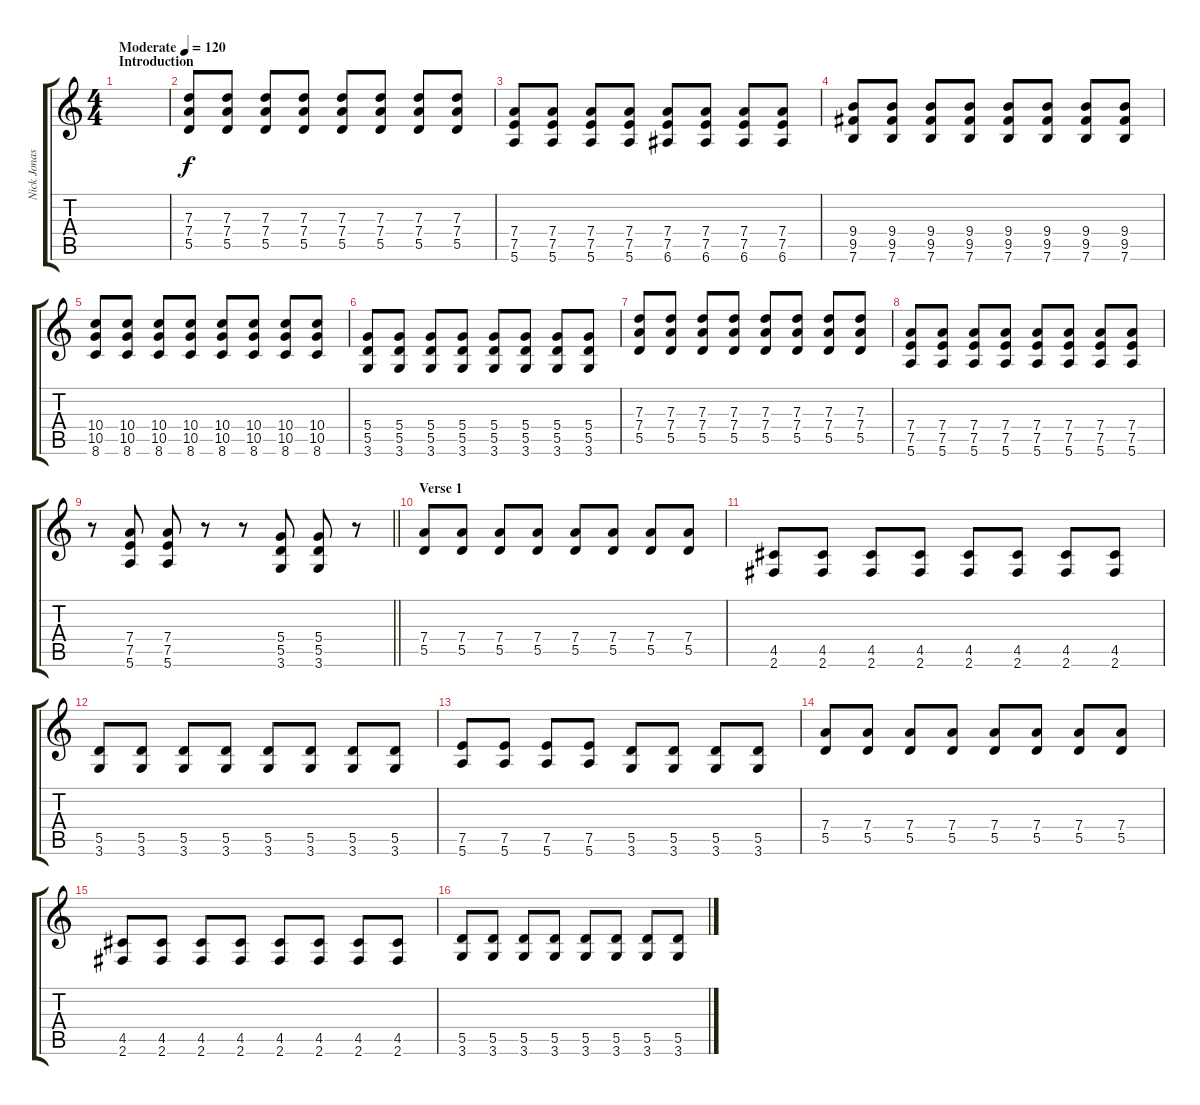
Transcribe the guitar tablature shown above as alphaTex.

\track ("Nick Jonas (Rythm)" "Nick Jonas") {instrument distortionguitar}
\staff {score tabs}
\tuning (E4 B3 G3 D3 A2 E2) {hide}
\ts (4 4)
\section ("" "Introduction")
\tempo (120 "Moderate")
\clef g2
\ks c
|
(7.3 7.4 5.5).8 (7.3 7.4 5.5).8 (7.3 7.4 5.5).8 (7.3 7.4 5.5).8 (7.3 7.4 5.5).8 (7.3 7.4 5.5).8 (7.3 7.4 5.5).8 (7.3 7.4 5.5).8 |
(7.4 7.5 5.6).8 (7.4 7.5 5.6).8 (7.4 7.5 5.6).8 (7.4 7.5 5.6).8 (7.4 7.5 6.6).8 (7.4 7.5 6.6).8 (7.4 7.5 6.6).8 (7.4 7.5 6.6).8 |
(9.4 9.5 7.6).8 (9.4 9.5 7.6).8 (9.4 9.5 7.6).8 (9.4 9.5 7.6).8 (9.4 9.5 7.6).8 (9.4 9.5 7.6).8 (9.4 9.5 7.6).8 (9.4 9.5 7.6).8 |
(10.4 10.5 8.6).8 (10.4 10.5 8.6).8 (10.4 10.5 8.6).8 (10.4 10.5 8.6).8 (10.4 10.5 8.6).8 (10.4 10.5 8.6).8 (10.4 10.5 8.6).8 (10.4 10.5 8.6).8 |
(5.4 5.5 3.6).8 (5.4 5.5 3.6).8 (5.4 5.5 3.6).8 (5.4 5.5 3.6).8 (5.4 5.5 3.6).8 (5.4 5.5 3.6).8 (5.4 5.5 3.6).8 (5.4 5.5 3.6).8 |
(7.3 7.4 5.5).8 (7.3 7.4 5.5).8 (7.3 7.4 5.5).8 (7.3 7.4 5.5).8 (7.3 7.4 5.5).8 (7.3 7.4 5.5).8 (7.3 7.4 5.5).8 (7.3 7.4 5.5).8 |
(7.4 7.5 5.6).8 (7.4 7.5 5.6).8 (7.4 7.5 5.6).8 (7.4 7.5 5.6).8 (7.4 7.5 5.6).8 (7.4 7.5 5.6).8 (7.4 7.5 5.6).8 (7.4 7.5 5.6).8 |
\barLineRight lightlight
r.8 (7.4 7.5 5.6).8 (7.4 7.5 5.6).8 r.8 r.8 (5.4 5.5 3.6).8 (5.4 5.5 3.6).8 r.8 |
\section ("" "Verse 1")
(7.4 5.5).8 (7.4 5.5).8 (7.4 5.5).8 (7.4 5.5).8 (7.4 5.5).8 (7.4 5.5).8 (7.4 5.5).8 (7.4 5.5).8 |
(4.5 2.6).8 (4.5 2.6).8 (4.5 2.6).8 (4.5 2.6).8 (4.5 2.6).8 (4.5 2.6).8 (4.5 2.6).8 (4.5 2.6).8 |
(5.5 3.6).8 (5.5 3.6).8 (5.5 3.6).8 (5.5 3.6).8 (5.5 3.6).8 (5.5 3.6).8 (5.5 3.6).8 (5.5 3.6).8 |
(7.5 5.6).8 (7.5 5.6).8 (7.5 5.6).8 (7.5 5.6).8 (5.5 3.6).8 (5.5 3.6).8 (5.5 3.6).8 (5.5 3.6).8 |
(7.4 5.5).8 (7.4 5.5).8 (7.4 5.5).8 (7.4 5.5).8 (7.4 5.5).8 (7.4 5.5).8 (7.4 5.5).8 (7.4 5.5).8 |
(4.5 2.6).8 (4.5 2.6).8 (4.5 2.6).8 (4.5 2.6).8 (4.5 2.6).8 (4.5 2.6).8 (4.5 2.6).8 (4.5 2.6).8 |
(5.5 3.6).8 (5.5 3.6).8 (5.5 3.6).8 (5.5 3.6).8 (5.5 3.6).8 (5.5 3.6).8 (5.5 3.6).8 (5.5 3.6).8
